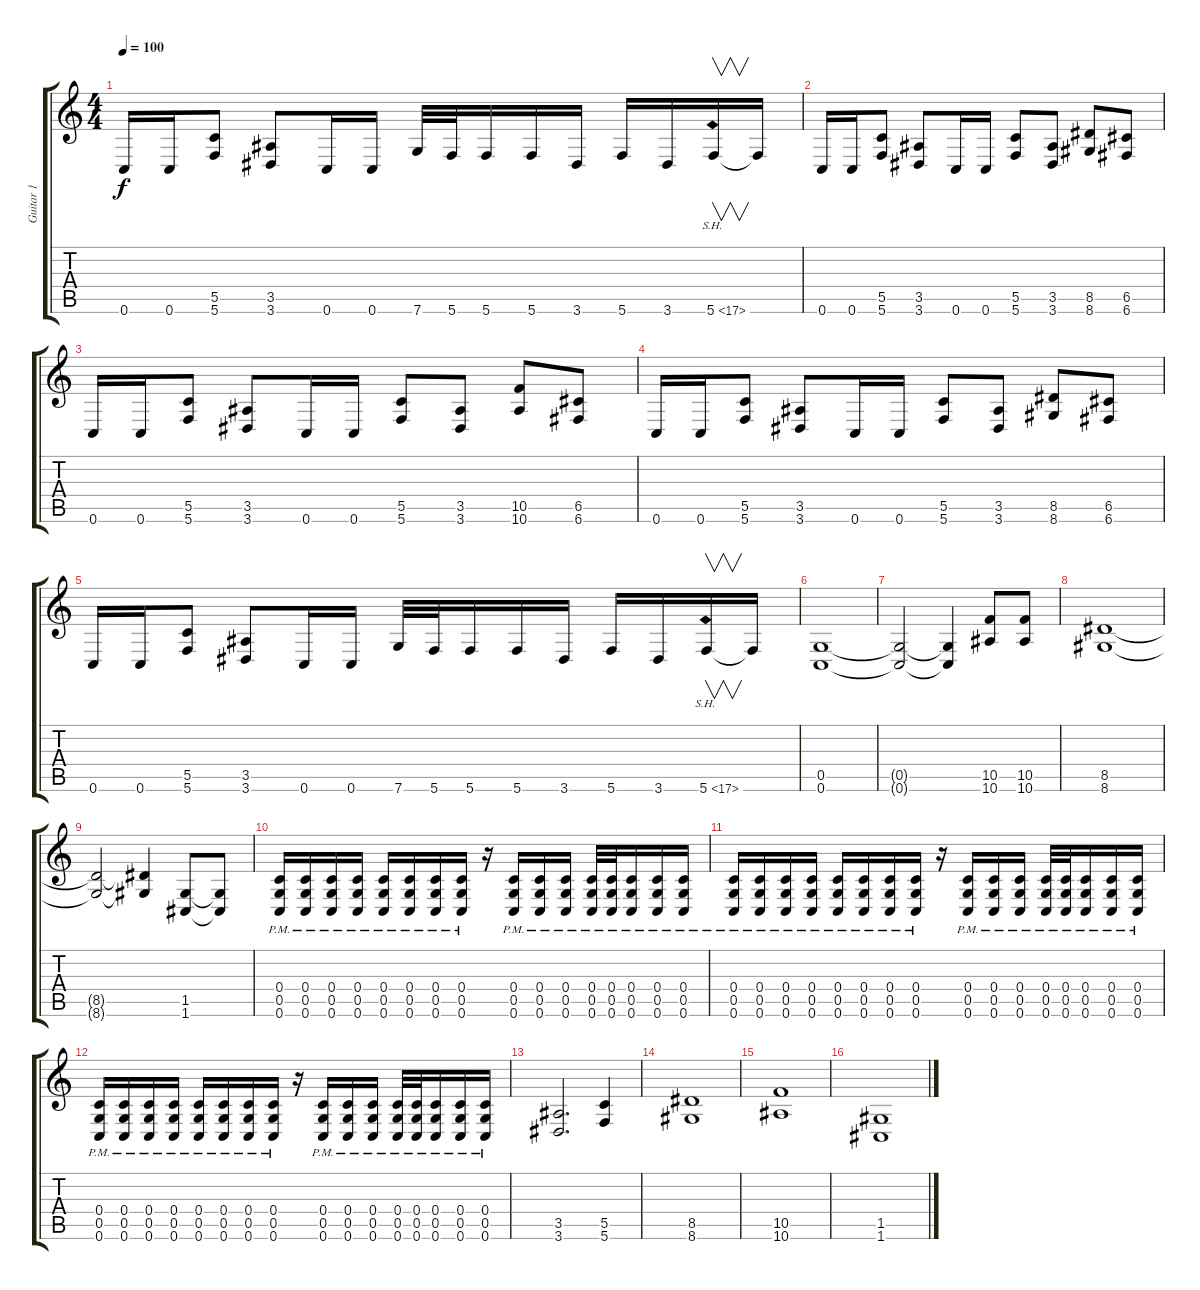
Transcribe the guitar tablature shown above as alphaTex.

\track ("Guitar 1" "Guitar 1") {instrument distortionguitar}
\staff {score tabs}
\tuning (D4 A3 F3 C3 G2 C2) {hide}
\ts (4 4)
\tempo 100
\clef g2
\ks c
0.6.16{dy f} 0.6.16 (5.5 5.6).8 (3.5 3.6).8 0.6.16 0.6.16 7.6.32 5.6.32 5.6.16 5.6.16 3.6.16 5.6.16 3.6.16 5.6{sh 12}.16{v} 5.6{t}.16 |
0.6.16 0.6.16 (5.5 5.6).8 (3.5 3.6).8 0.6.16 0.6.16 (5.5 5.6).8 (3.5 3.6).8 (8.5 8.6).8 (6.5 6.6).8 |
0.6.16 0.6.16 (5.5 5.6).8 (3.5 3.6).8 0.6.16 0.6.16 (5.5 5.6).8 (3.5 3.6).8 (10.5 10.6).8 (6.5 6.6).8 |
0.6.16 0.6.16 (5.5 5.6).8 (3.5 3.6).8 0.6.16 0.6.16 (5.5 5.6).8 (3.5 3.6).8 (8.5 8.6).8 (6.5 6.6).8 |
0.6.16 0.6.16 (5.5 5.6).8 (3.5 3.6).8 0.6.16 0.6.16 7.6.32 5.6.32 5.6.16 5.6.16 3.6.16 5.6.16 3.6.16 5.6{sh 12}.16{v} 5.6{t}.16 |
(0.5 0.6).1 |
(0.5{t} 0.6{t}).2 (0.5{t} 0.6{t}).4 (10.5 10.6).8 (10.5 10.6).8 |
(8.5 8.6).1 |
(8.5{t} 8.6{t}).2 (8.5{t} 8.6{t}).4 (1.5 1.6).8 (1.5{t} 1.6{t}).8 |
(0.4{pm} 0.5{pm} 0.6{pm}).16 (0.4{pm} 0.5{pm} 0.6{pm}).16 (0.4{pm} 0.5{pm} 0.6{pm}).16 (0.4{pm} 0.5{pm} 0.6{pm}).16 (0.4{pm} 0.5{pm} 0.6{pm}).16 (0.4{pm} 0.5{pm} 0.6{pm}).16 (0.4{pm} 0.5{pm} 0.6{pm}).16 (0.4{pm} 0.5{pm} 0.6{pm}).16 r.16 (0.4{pm} 0.5{pm} 0.6{pm}).16 (0.4{pm} 0.5{pm} 0.6{pm}).16 (0.4{pm} 0.5{pm} 0.6{pm}).16 (0.4{pm} 0.5{pm} 0.6{pm}).32 (0.4{pm} 0.5{pm} 0.6{pm}).32 (0.4{pm} 0.5{pm} 0.6{pm}).16 (0.4{pm} 0.5{pm} 0.6{pm}).16 (0.4{pm} 0.5{pm} 0.6{pm}).16 |
(0.4{pm} 0.5{pm} 0.6{pm}).16 (0.4{pm} 0.5{pm} 0.6{pm}).16 (0.4{pm} 0.5{pm} 0.6{pm}).16 (0.4{pm} 0.5{pm} 0.6{pm}).16 (0.4{pm} 0.5{pm} 0.6{pm}).16 (0.4{pm} 0.5{pm} 0.6{pm}).16 (0.4{pm} 0.5{pm} 0.6{pm}).16 (0.4{pm} 0.5{pm} 0.6{pm}).16 r.16 (0.4{pm} 0.5{pm} 0.6{pm}).16 (0.4{pm} 0.5{pm} 0.6{pm}).16 (0.4{pm} 0.5{pm} 0.6{pm}).16 (0.4{pm} 0.5{pm} 0.6{pm}).32 (0.4{pm} 0.5{pm} 0.6{pm}).32 (0.4{pm} 0.5{pm} 0.6{pm}).16 (0.4{pm} 0.5{pm} 0.6{pm}).16 (0.4{pm} 0.5{pm} 0.6{pm}).16 |
(0.4{pm} 0.5{pm} 0.6{pm}).16 (0.4{pm} 0.5{pm} 0.6{pm}).16 (0.4{pm} 0.5{pm} 0.6{pm}).16 (0.4{pm} 0.5{pm} 0.6{pm}).16 (0.4{pm} 0.5{pm} 0.6{pm}).16 (0.4{pm} 0.5{pm} 0.6{pm}).16 (0.4{pm} 0.5{pm} 0.6{pm}).16 (0.4{pm} 0.5{pm} 0.6{pm}).16 r.16 (0.4{pm} 0.5{pm} 0.6{pm}).16 (0.4{pm} 0.5{pm} 0.6{pm}).16 (0.4{pm} 0.5{pm} 0.6{pm}).16 (0.4{pm} 0.5{pm} 0.6{pm}).32 (0.4{pm} 0.5{pm} 0.6{pm}).32 (0.4{pm} 0.5{pm} 0.6{pm}).16 (0.4{pm} 0.5{pm} 0.6{pm}).16 (0.4{pm} 0.5{pm} 0.6{pm}).16 |
(3.5 3.6).2{d} (5.5 5.6).4 |
(8.5 8.6).1 |
(10.5 10.6).1 |
(1.5 1.6).1
